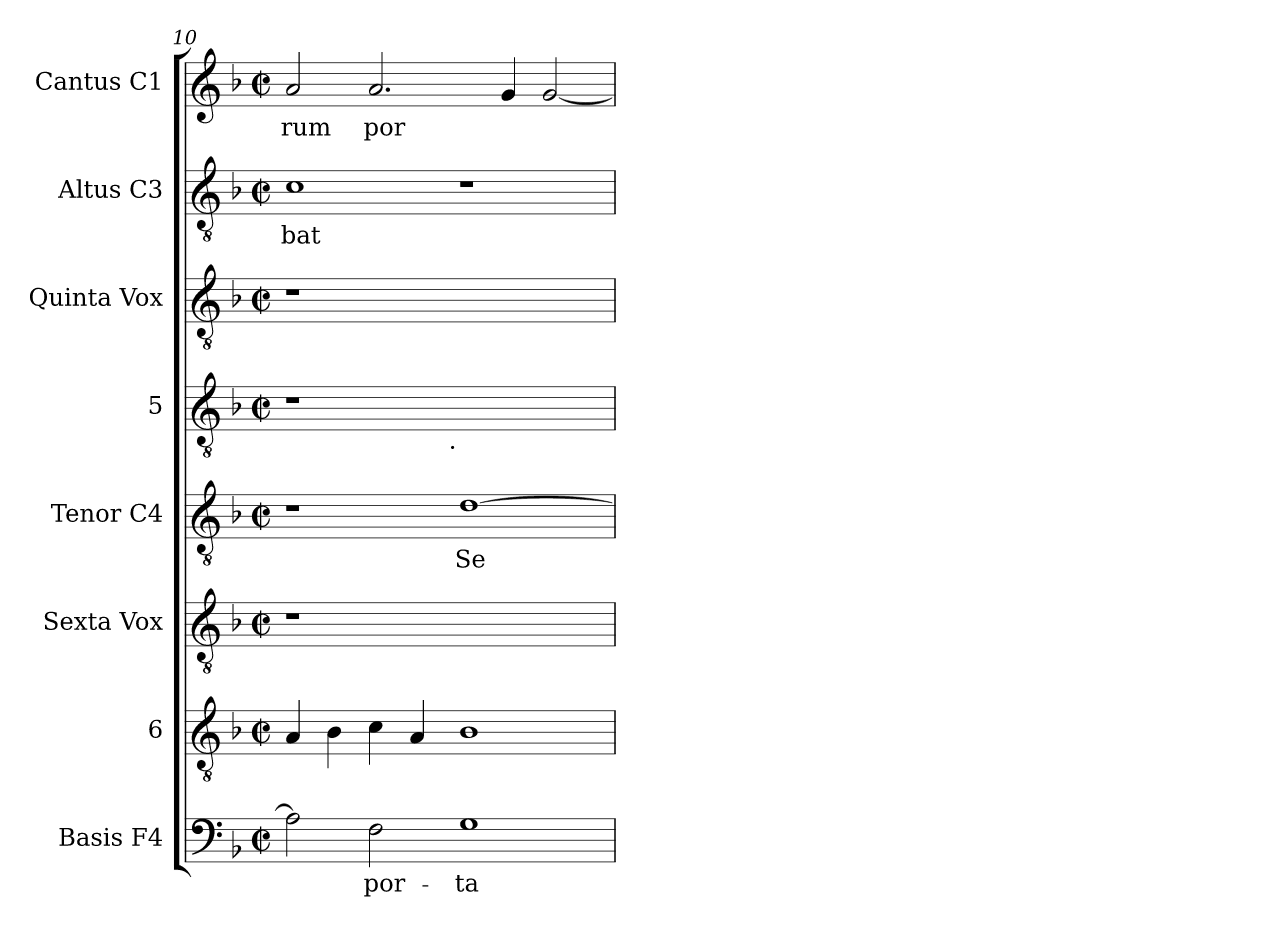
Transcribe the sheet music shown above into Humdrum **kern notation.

**kern	**text	**kern	**text	**kern	**kern	**text	**kern	**kern	**kern	**text	**kern	**text
*part8	*part8	*part7	*part7	*part6	*part5	*part5	*part4	*part3	*part2	*part2	*part1	*part1
*staff8	*staff8	*staff7	*staff7	*staff6	*staff5	*staff5	*staff4	*staff3	*staff2	*staff2	*staff1	*staff1
*I"Basis  F4	*	*I"6	*	*I"Sexta  Vox	*I"Tenor  C4	*	*I"5	*I"Quinta  Vox	*I"Altus  C3	*	*I"Cantus  C1	*
*I'B	*	*	*	*	*I'T	*	*	*	*I'A	*	*I'C	*
*clefF4	*	*clefGv2	*	*clefGv2	*clefGv2	*	*clefGv2	*clefGv2	*clefGv2	*	*clefG2	*
*k[b-]	*	*k[b-]	*	*k[b-]	*k[b-]	*	*k[b-]	*k[b-]	*k[b-]	*	*k[b-]	*
*F:	*	*F:	*	*F:	*F:	*	*F:	*F:	*F:	*	*F:	*
*M2/2	*	*M2/2	*	*M2/2	*M2/2	*	*M2/2	*M2/2	*M2/2	*	*M2/2	*
*met(c|)	*	*met(c|)	*	*met(c|)	*met(c|)	*	*met(c|)	*met(c|)	*met(c|)	*	*met(c|)	*
=10	=10	=10	=10	=10	=10	=10	=10	=10	=10	=10	=10	=10
!	!LO:LY:b:cj	!	!LO:LY:b:cj	!	!	!	!	!	!	!LO:LY:b:cj	!	!LO:LY:b:cj
*	*	*	*	*	*	*	*^	*	*	*	*	*
2A\]	.	4A/	--	1r	1r	.	1r	2ryy	1r	1c	-bat	2a/	-rum
!	!	!	!LO:LY:b:cj	!	!	!	!	!	!	!	!	!	!
.	.	4B-\	--	.	.	.	.	.	.	.	.	.	.
!	!LO:LY:b:cj	!	!LO:LY:b:cj	!	!	!	!	!	!	!	!	!	!LO:LY:b:cj
2F\	por-	4c\	--	.	.	.	.	4...ryy	.	.	.	2.a/	por-
!	!	!	!LO:LY:b:cj	!	!	!	!	!	!	!	!	!	!
.	.	4A/	--	.	.	.	.	.	.	.	.	.	.
!	!	!	!	!	!	!	!	!LO:TX:b:t=.	!	!	!	!	!
.	.	.	.	.	.	.	.	1ryy	.	.	.	.	.
!	!LO:LY:b:cj	!	!LO:LY:b:cj	!	!	!LO:LY:b:cj	!	!	!	!	!	!	!
1G	-ta-	1B-	--	1ryy	[<1d	Se-	1ryy	.	1ryy	1r	.	.	.
!	!	!	!	!	!	!	!	!	!	!	!	!	!LO:LY:b:cj
.	.	.	.	.	.	.	.	.	.	.	.	4g/	--
!	!	!	!	!	!	!	!	!	!	!	!	!	!LO:LY:b:cj
.	.	.	.	.	.	.	.	.	.	.	.	[<2g/	--
.	.	.	.	.	.	.	.	32ryy	.	.	.	.	.
*	*	*	*	*	*	*	*v	*v	*	*	*	*	*
=	=	=	=	=	=	=	=	=	=	=	=	=
*-	*-	*-	*-	*-	*-	*-	*-	*-	*-	*-	*-	*-
